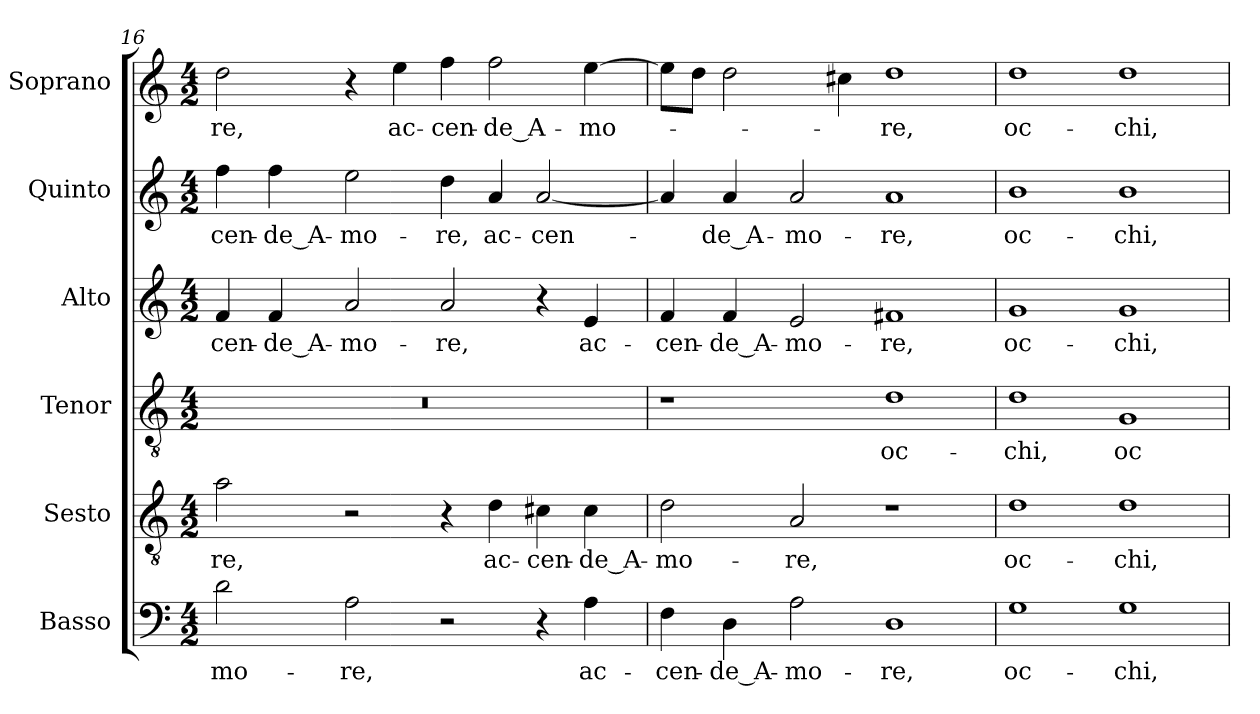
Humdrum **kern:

**kern	**text	**kern	**text	**kern	**text	**kern	**text	**kern	**text	**kern	**text
*part6	*part6	*part5	*part5	*part4	*part4	*part3	*part3	*part2	*part2	*part1	*part1
*staff6	*staff6	*staff5	*staff5	*staff4	*staff4	*staff3	*staff3	*staff2	*staff2	*staff1	*staff1
*I"Basso	*	*I"Sesto	*	*I"Tenor	*	*I"Alto	*	*I"Quinto	*	*I"Soprano	*
*	*	*I'T.	*	*I'T.	*	*I'A.	*	*	*	*I'Sop.	*
!!LO:LB:g=z
*clefF4	*	*clefGv2	*	*clefGv2	*	*clefG2	*	*clefG2	*	*clefG2	*
*	*	*ITrd7c12	*	*ITrd7c12	*	*	*	*	*	*	*
*k[]	*	*k[]	*	*k[]	*	*k[]	*	*k[]	*	*k[]	*
*C:	*	*C:	*	*C:	*	*C:	*	*C:	*	*C:	*
*M4/2	*	*M4/2	*	*M4/2	*	*M4/2	*	*M4/2	*	*M4/2	*
=16	=16	=16	=16	=16	=16	=16	=16	=16	=16	=16	=16
!	!LO:LY:b:color=#000000	!	!	!	!	!	!	!	!	!	!
!	!	!	!LO:LY:b:color=#000000	!LO:N:vis=1	!	!	!	!	!	!	!
!	!	!	!	!	!	!	!LO:LY:b:color=#000000	!	!	!	!
!	!	!	!	!	!	!	!	!	!LO:LY:b:color=#000000	!	!
!	!	!	!	!	!	!	!	!	!	!	!LO:LY:b:color=#000000
2di\	-mo-	2Ai\	-re,	0r	.	4fi/	-cen-	4ffi\	-cen-	2ddi\	-re,
!	!	!	!	!	!	!	!LO:LY:b:color=#000000	!	!	!	!
!	!	!	!	!	!	!	!	!	!LO:LY:b:color=#000000	!	!
.	.	.	.	.	.	4fi/	-de_A-	4ffi\	-de_A-	.	.
!	!LO:LY:b:color=#000000	!	!	!	!	!	!	!	!	!	!
!	!	!	!	!	!	!	!LO:LY:b:color=#000000	!	!	!	!
!	!	!	!	!	!	!	!	!	!LO:LY:b:color=#000000	!	!
2Ai\	-re,	2r	.	.	.	2ai/	-mo-	2eei\	-mo-	4r	.
!	!	!	!	!	!	!	!	!	!	!	!LO:LY:b:color=#000000
.	.	.	.	.	.	.	.	.	.	4eei\	ac-
!	!	!	!	!	!	!	!LO:LY:b:color=#000000	!	!	!	!
!	!	!	!	!	!	!	!	!	!LO:LY:b:color=#000000	!	!
!	!	!	!	!	!	!	!	!	!	!	!LO:LY:b:color=#000000
2r	.	4r	.	.	.	2ai/	-re,	4ddi\	-re,	4ffi\	-cen-
!	!	!	!LO:LY:b:color=#000000	!	!	!	!	!	!	!	!
!	!	!	!	!	!	!	!	!	!LO:LY:b:color=#000000	!	!
!	!	!	!	!	!	!	!	!	!	!	!LO:LY:b:color=#000000
.	.	4Di\	ac-	.	.	.	.	4ai/	ac-	2ffi\	-de_A-
!	!	!	!LO:LY:b:color=#000000	!	!	!	!	!	!	!	!
!	!	!	!	!	!	!	!	!	!LO:LY:b:color=#000000	!	!
4r	.	4C#Xi\	-cen-	.	.	4r	.	[2ai/	-cen-	.	.
!	!LO:LY:b:color=#000000	!	!	!	!	!	!	!	!	!	!
!	!	!	!LO:LY:b:color=#000000	!	!	!	!	!	!	!	!
!	!	!	!	!	!	!	!LO:LY:b:color=#000000	!	!	!	!
!	!	!	!	!	!	!	!	!	!	!	!LO:LY:b:color=#000000
4Ai\	ac-	4C#i\	-de_A-	.	.	4ei/	ac-	.	.	[4eei\	-mo-
=17	=17	=17	=17	=17	=17	=17	=17	=17	=17	=17	=17
!	!LO:LY:b:color=#000000	!	!	!	!	!	!	!	!	!	!
!	!	!	!LO:LY:b:color=#000000	!	!	!	!	!	!	!	!
!	!	!	!	!	!	!	!LO:LY:b:color=#000000	!	!	!	!
4Fi\	-cen-	2Di\	-mo-	1r	.	4fi/	-cen-	4ai/]	.	8eei\L]	.
.	.	.	.	.	.	.	.	.	.	8ddi\J	.
!	!LO:LY:b:color=#000000	!	!	!	!	!	!	!	!	!	!
!	!	!	!	!	!	!	!LO:LY:b:color=#000000	!	!	!	!
!	!	!	!	!	!	!	!	!	!LO:LY:b:color=#000000	!	!
4Di\	-de_A-	.	.	.	.	4fi/	-de_A-	4ai/	-de_A-	2ddi\	.
!	!LO:LY:b:color=#000000	!	!	!	!	!	!	!	!	!	!
!	!	!	!LO:LY:b:color=#000000	!	!	!	!	!	!	!	!
!	!	!	!	!	!	!	!LO:LY:b:color=#000000	!	!	!	!
!	!	!	!	!	!	!	!	!	!LO:LY:b:color=#000000	!	!
2Ai\	-mo-	2AAi/	-re,	.	.	2ei/	-mo-	2ai/	-mo-	.	.
.	.	.	.	.	.	.	.	.	.	4cc#Xi\	.
!	!LO:LY:b:color=#000000	!	!	!	!	!	!	!	!	!	!
!	!	!	!	!	!LO:LY:b:color=#000000	!	!	!	!	!	!
!	!	!	!	!	!	!	!LO:LY:b:color=#000000	!	!	!	!
!	!	!	!	!	!	!	!	!	!LO:LY:b:color=#000000	!	!
!	!	!	!	!	!	!	!	!	!	!	!LO:LY:b:color=#000000
1Di	-re,	1r	.	1Di	oc-	1f#Xi	-re,	1ai	-re,	1ddi	-re,
=18	=18	=18	=18	=18	=18	=18	=18	=18	=18	=18	=18
!	!LO:LY:b:color=#000000	!	!	!	!	!	!	!	!	!	!
!	!	!	!LO:LY:b:color=#000000	!	!	!	!	!	!	!	!
!	!	!	!	!	!LO:LY:b:color=#000000	!	!	!	!	!	!
!	!	!	!	!	!	!	!LO:LY:b:color=#000000	!	!	!	!
!	!	!	!	!	!	!	!	!	!LO:LY:b:color=#000000	!	!
!	!	!	!	!	!	!	!	!	!	!	!LO:LY:b:color=#000000
1Gi	oc-	1Di	oc-	1Di	-chi,	1gi	oc-	1bi	oc-	1ddi	oc-
!	!LO:LY:b:color=#000000	!	!	!	!	!	!	!	!	!	!
!	!	!	!LO:LY:b:color=#000000	!	!	!	!	!	!	!	!
!	!	!	!	!	!LO:LY:b:color=#000000	!	!	!	!	!	!
!	!	!	!	!	!	!	!LO:LY:b:color=#000000	!	!	!	!
!	!	!	!	!	!	!	!	!	!LO:LY:b:color=#000000	!	!
!	!	!	!	!	!	!	!	!	!	!	!LO:LY:b:color=#000000
1Gi	-chi,	1Di	-chi,	1GGi	oc-	1gi	-chi,	1bi	-chi,	1ddi	-chi,
=	=	=	=	=	=	=	=	=	=	=	=
*-	*-	*-	*-	*-	*-	*-	*-	*-	*-	*-	*-
